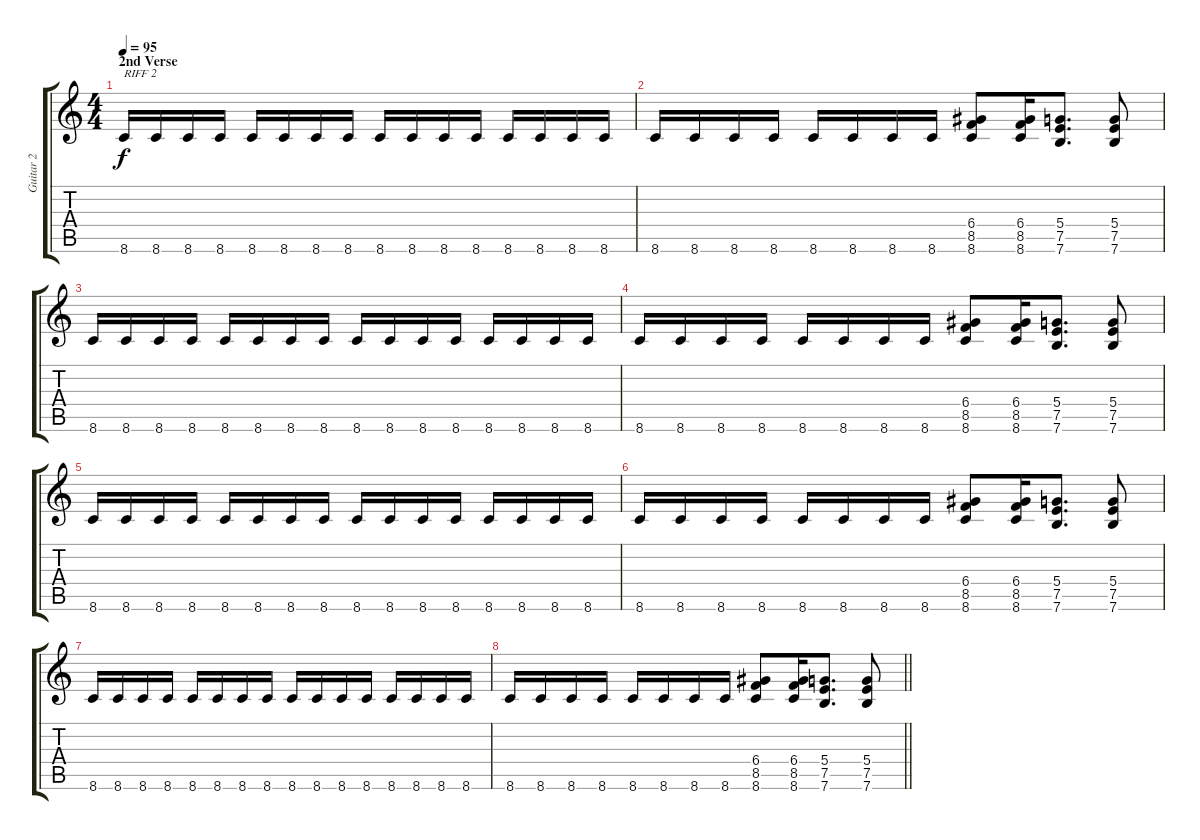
\track ("Guitar 2" "Guitar 2") {instrument distortionguitar}
\staff {score tabs}
\tuning (E4 B3 G3 D3 A2 E2) {hide}
\ts (4 4)
\section ("" "2nd Verse")
\tempo 95
\clef g2
\ks c
8.6.16{txt "RIFF 2" dy f} 8.6.16 8.6.16 8.6.16 8.6.16 8.6.16 8.6.16 8.6.16 8.6.16 8.6.16 8.6.16 8.6.16 8.6.16 8.6.16 8.6.16 8.6.16 |
8.6.16 8.6.16 8.6.16 8.6.16 8.6.16 8.6.16 8.6.16 8.6.16 (6.4 8.5 8.6).8 (6.4 8.5 8.6).16 (5.4 7.5 7.6).8{d} (5.4 7.5 7.6).8 |
8.6.16 8.6.16 8.6.16 8.6.16 8.6.16 8.6.16 8.6.16 8.6.16 8.6.16 8.6.16 8.6.16 8.6.16 8.6.16 8.6.16 8.6.16 8.6.16 |
8.6.16 8.6.16 8.6.16 8.6.16 8.6.16 8.6.16 8.6.16 8.6.16 (6.4 8.5 8.6).8 (6.4 8.5 8.6).16 (5.4 7.5 7.6).8{d} (5.4 7.5 7.6).8 |
8.6.16 8.6.16 8.6.16 8.6.16 8.6.16 8.6.16 8.6.16 8.6.16 8.6.16 8.6.16 8.6.16 8.6.16 8.6.16 8.6.16 8.6.16 8.6.16 |
8.6.16 8.6.16 8.6.16 8.6.16 8.6.16 8.6.16 8.6.16 8.6.16 (6.4 8.5 8.6).8 (6.4 8.5 8.6).16 (5.4 7.5 7.6).8{d} (5.4 7.5 7.6).8 |
8.6.16 8.6.16 8.6.16 8.6.16 8.6.16 8.6.16 8.6.16 8.6.16 8.6.16 8.6.16 8.6.16 8.6.16 8.6.16 8.6.16 8.6.16 8.6.16 |
\barLineRight lightlight
8.6.16 8.6.16 8.6.16 8.6.16 8.6.16 8.6.16 8.6.16 8.6.16 (6.4 8.5 8.6).8 (6.4 8.5 8.6).16 (5.4 7.5 7.6).8{d} (5.4 7.5 7.6).8
